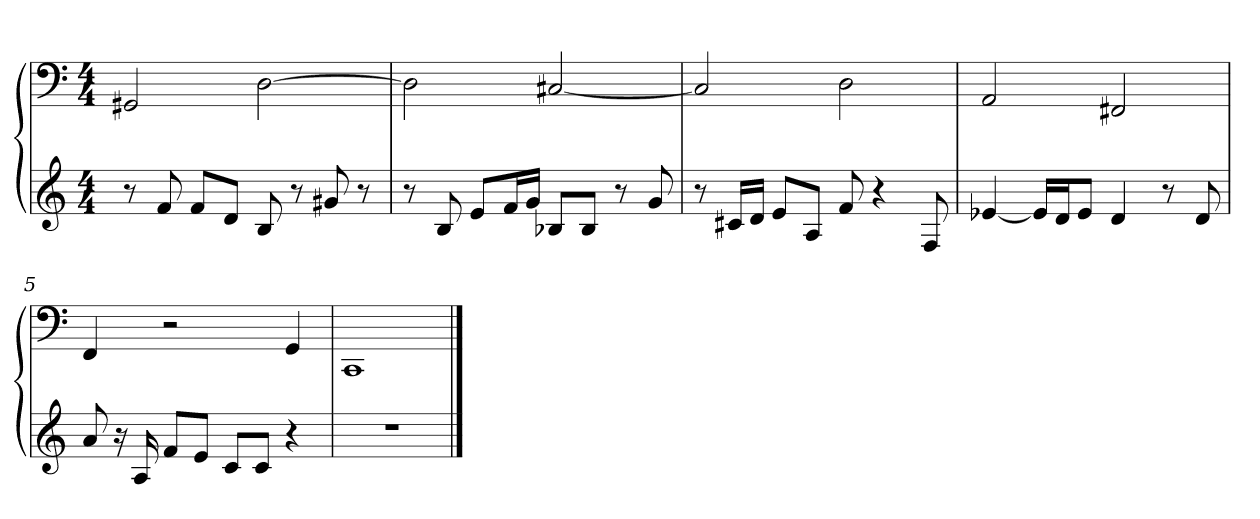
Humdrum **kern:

**kern	**kern
*part1	*part1
*staff2	*staff1
*k[]	*k[]
*C:	*C:
*M4/4	*M4/4
=1	=1
8r	2GG#X
8f	.
8fL	.
8dJ	.
8B	[2D
8r	.
8g#X	.
8r	.
=2	=2
8r	2D]
8B	.
8eL	.
16fL	.
16gJJ	.
8B-XL	[2C#X
8B-J	.
8r	.
8g	.
=3	=3
8r	2C#]
16c#XLL	.
16dJJ	.
8eL	.
8AJ	.
8f	2D
4r	.
8F	.
=4	=4
[4e-X	2AA
16e-LL]	.
16dJ	.
8e-J	.
4d	2FF#X
8r	.
8d	.
=5	=5
8a	4FF
16r	.
16A	.
8fL	2r
8eJ	.
8cL	.
8cJ	.
4r	4GG
=6	=6
1r	1CC
==	==
*-	*-
